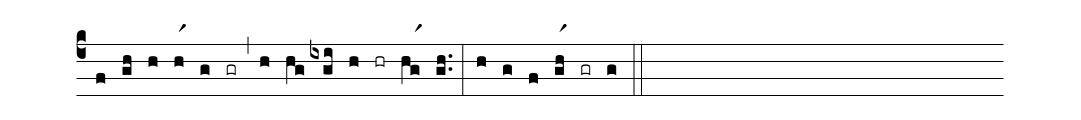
%%
(c4)
(f) (gh)
(h) (hr1) (g) (gr) (,)
(h) (hg) (ixgi) (h) (hr) (hgr1) (g.h.) (:)
(h) (g) (f) (ghr1) (gr) (g) (::)
